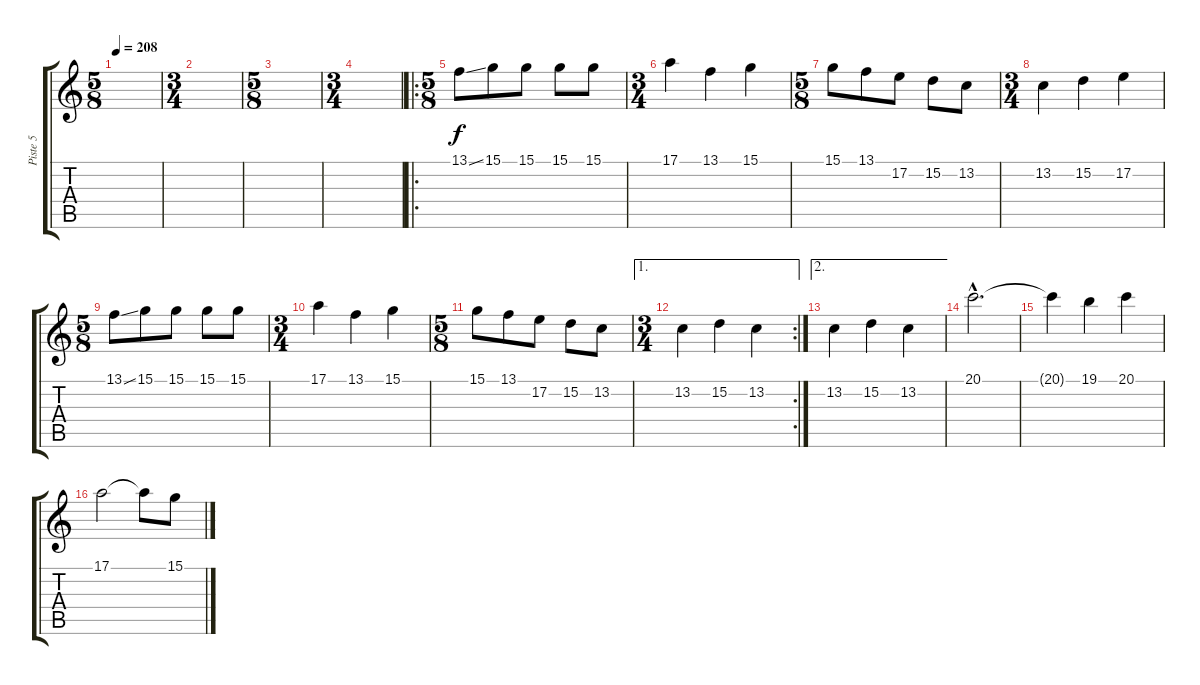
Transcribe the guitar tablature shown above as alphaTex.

\track ("Piste 5" "Piste 5") {instrument sitar}
\staff {score tabs}
\tuning (E4 B3 G3 D3 A2 E2) {hide}
\ts (5 8)
\tempo 208
\clef g2
\ks c
|
\ts (3 4)
|
\ts (5 8)
|
\ts (3 4)
|
\ro
\ts (5 8)
13.1{ss}.8 15.1.8 15.1.8 15.1.8 15.1.8 |
\ts (3 4)
17.1.4 13.1.4 15.1.4 |
\ts (5 8)
15.1.8 13.1.8 17.2.8 15.2.8 13.2.8 |
\ts (3 4)
13.2.4 15.2.4 17.2.4 |
\ts (5 8)
13.1{ss}.8 15.1.8 15.1.8 15.1.8 15.1.8 |
\ts (3 4)
17.1.4 13.1.4 15.1.4 |
\ts (5 8)
15.1.8 13.1.8 17.2.8 15.2.8 13.2.8 |
\ae 1
\rc 2
\ts (3 4)
13.2.4 15.2.4 13.2.4 |
\ae 2
13.2.4 15.2.4 13.2.4 |
20.1{hac}.2{d} |
20.1{t}.4 19.1.4 20.1.4 |
17.1.2 17.1{t}.8 15.1.8
